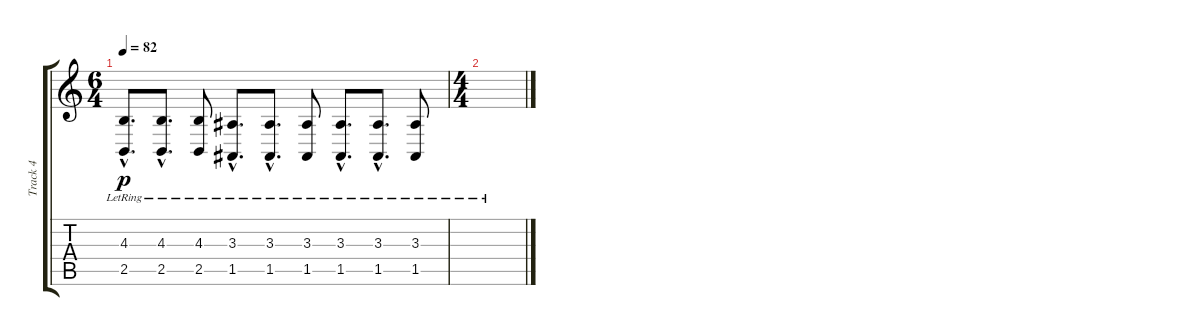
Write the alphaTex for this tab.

\track ("Track 4" "Track 4") {instrument brightacousticpiano}
\staff {score tabs}
\tuning (E4 B3 G3 D3 A2 E2) {hide}
\ts (6 4)
\tempo 82
\clef g2
\ks c
(4.3{hac lr} 2.5{hac lr}).8{d dy p} (4.3{hac lr} 2.5{hac lr}).8{d} (4.3{lr} 2.5{lr}).8 (3.3{hac lr} 1.5{hac lr}).8{d} (3.3{hac lr} 1.5{hac lr}).8{d} (3.3{lr} 1.5{lr}).8 (3.3{hac lr} 1.5{hac lr}).8{d} (3.3{hac lr} 1.5{hac lr}).8{d} (3.3{lr} 1.5{lr}).8 |
\ts (4 4)
